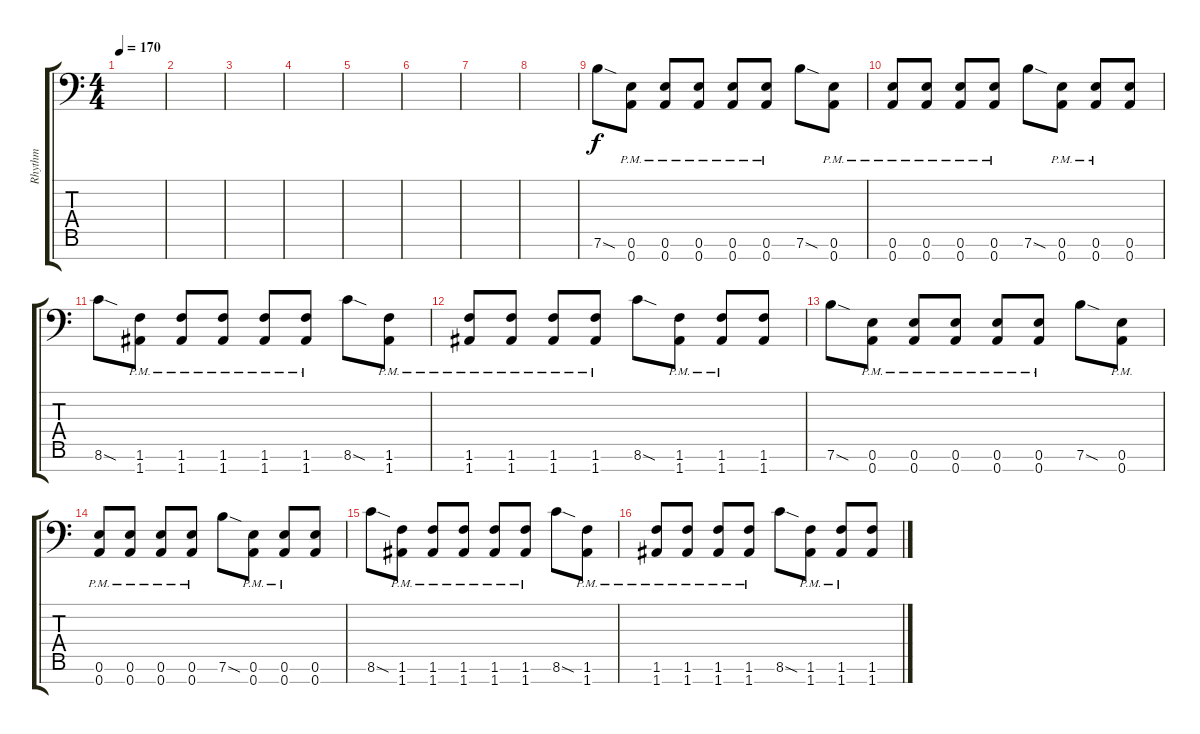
\track ("Rhythm" "Rhythm") {instrument distortionguitar}
\staff {score tabs}
\tuning (E4 B3 G3 D3 A2 E2 A1) {hide}
\ts (4 4)
\tempo 170
\clef f4
\ks c
|
|
|
|
|
|
|
|
7.6{sod}.8 (0.6{pm} 0.7{pm}).8 (0.6{pm} 0.7{pm}).8 (0.6{pm} 0.7{pm}).8 (0.6{pm} 0.7{pm}).8 (0.6{pm} 0.7{pm}).8 7.6{sod}.8 (0.6{pm} 0.7{pm}).8 |
(0.6{pm} 0.7{pm}).8 (0.6{pm} 0.7{pm}).8 (0.6{pm} 0.7{pm}).8 (0.6{pm} 0.7{pm}).8 7.6{sod}.8 (0.6{pm} 0.7{pm}).8 (0.6{pm} 0.7{pm}).8 (0.6 0.7).8 |
8.6{sod}.8 (1.6{pm} 1.7{pm}).8 (1.6{pm} 1.7{pm}).8 (1.6{pm} 1.7{pm}).8 (1.6{pm} 1.7{pm}).8 (1.6{pm} 1.7{pm}).8 8.6{sod}.8 (1.6{pm} 1.7{pm}).8 |
(1.6{pm} 1.7{pm}).8 (1.6{pm} 1.7{pm}).8 (1.6{pm} 1.7{pm}).8 (1.6{pm} 1.7{pm}).8 8.6{sod}.8 (1.6{pm} 1.7{pm}).8 (1.6{pm} 1.7{pm}).8 (1.6 1.7).8 |
7.6{sod}.8 (0.6{pm} 0.7{pm}).8 (0.6{pm} 0.7{pm}).8 (0.6{pm} 0.7{pm}).8 (0.6{pm} 0.7{pm}).8 (0.6{pm} 0.7{pm}).8 7.6{sod}.8 (0.6{pm} 0.7{pm}).8 |
(0.6{pm} 0.7{pm}).8 (0.6{pm} 0.7{pm}).8 (0.6{pm} 0.7{pm}).8 (0.6{pm} 0.7{pm}).8 7.6{sod}.8 (0.6{pm} 0.7{pm}).8 (0.6{pm} 0.7{pm}).8 (0.6 0.7).8 |
8.6{sod}.8 (1.6{pm} 1.7{pm}).8 (1.6{pm} 1.7{pm}).8 (1.6{pm} 1.7{pm}).8 (1.6{pm} 1.7{pm}).8 (1.6{pm} 1.7{pm}).8 8.6{sod}.8 (1.6{pm} 1.7{pm}).8 |
(1.6{pm} 1.7{pm}).8 (1.6{pm} 1.7{pm}).8 (1.6{pm} 1.7{pm}).8 (1.6{pm} 1.7{pm}).8 8.6{sod}.8 (1.6{pm} 1.7{pm}).8 (1.6{pm} 1.7{pm}).8 (1.6 1.7).8
